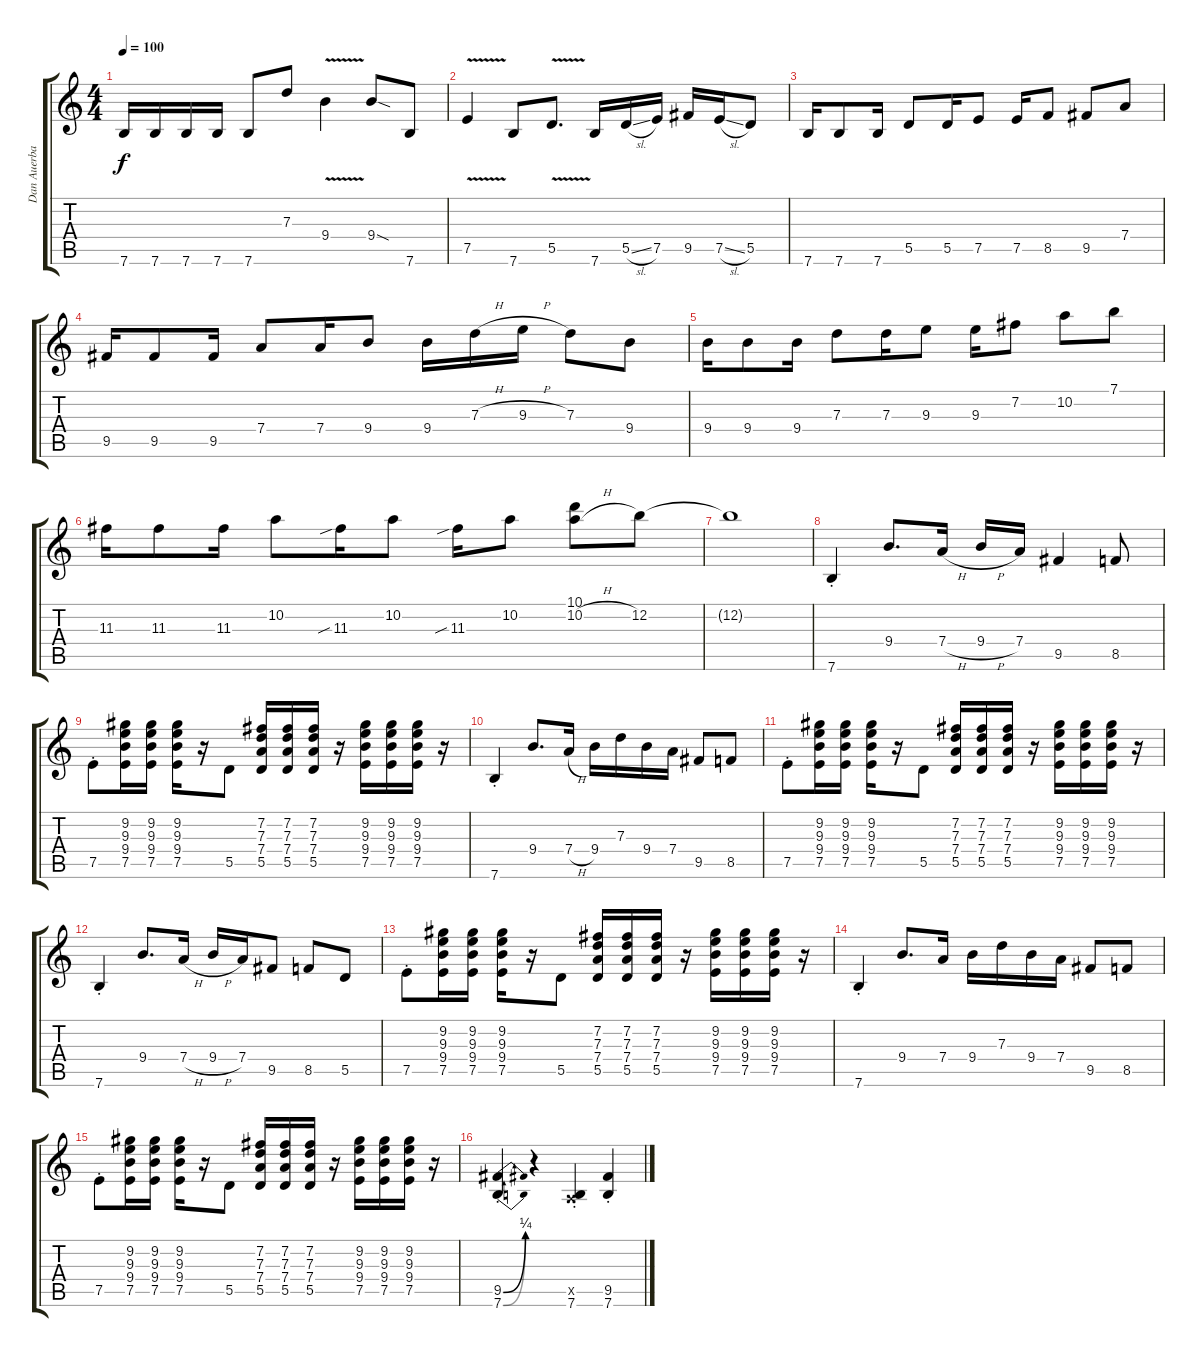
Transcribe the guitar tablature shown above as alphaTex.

\track ("Dan Auerbach" "Dan Auerba") {instrument distortionguitar}
\staff {score tabs}
\tuning (E4 B3 G3 D3 A2 E2) {hide}
\ts (4 4)
\tempo 100
\clef g2
\ks c
7.6.16{dy f} 7.6.16 7.6.16 7.6.16 7.6.8 7.3.8 9.4{v}.4 9.4{sod}.8 7.6.8 |
7.5{v}.4 7.6.8 5.5{v}.8{d} 7.6.16 5.5{sl}.16 7.5.16 9.5.16 7.5{sl}.16 5.5.8 |
7.6.16 7.6.8 7.6.16 5.5.8 5.5.16 7.5.8 7.5.16 8.5.8 9.5.8 7.4.8 |
9.5.16 9.5.8 9.5.16 7.4.8 7.4.16 9.4.8 9.4.16 7.3{h}.16 9.3{h}.16 7.3.8 9.4.8 |
9.4.16 9.4.8 9.4.16 7.3.8 7.3.16 9.3.8 9.3.16 7.2.8 10.2.8 7.1.8 |
11.3.16 11.3.8 11.3.16 10.2.8 11.3{sib}.16 10.2.8 11.3{sib}.16 10.2.8 (10.1 10.2{h}).8 12.2.8 |
12.2{t}.1 |
7.6{st}.4 9.4.8{d} 7.4{h}.16 9.4{h}.16 7.4.16 9.5.4 8.5.8 |
7.5{st}.8 (9.2 9.3 9.4 7.5).16 (9.2 9.3 9.4 7.5).16 (9.2 9.3 9.4 7.5).16 r.16 5.5.8 (7.2 7.3 7.4 5.5).16 (7.2 7.3 7.4 5.5).16 (7.2 7.3 7.4 5.5).16 r.16 (9.2 9.3 9.4 7.5).16 (9.2 9.3 9.4 7.5).16 (9.2 9.3 9.4 7.5).16 r.16 |
7.6{st}.4 9.4.8{d} 7.4{h}.16 9.4.16 7.3.16 9.4.16 7.4.16 9.5.8 8.5.8 |
7.5{st}.8 (9.2 9.3 9.4 7.5).16 (9.2 9.3 9.4 7.5).16 (9.2 9.3 9.4 7.5).16 r.16 5.5.8 (7.2 7.3 7.4 5.5).16 (7.2 7.3 7.4 5.5).16 (7.2 7.3 7.4 5.5).16 r.16 (9.2 9.3 9.4 7.5).16 (9.2 9.3 9.4 7.5).16 (9.2 9.3 9.4 7.5).16 r.16 |
7.6{st}.4 9.4.8{d} 7.4{h}.16 9.4{h}.16 7.4.16 9.5.8 8.5.8 5.5.8 |
7.5{st}.8 (9.2 9.3 9.4 7.5).16 (9.2 9.3 9.4 7.5).16 (9.2 9.3 9.4 7.5).16 r.16 5.5.8 (7.2 7.3 7.4 5.5).16 (7.2 7.3 7.4 5.5).16 (7.2 7.3 7.4 5.5).16 r.16 (9.2 9.3 9.4 7.5).16 (9.2 9.3 9.4 7.5).16 (9.2 9.3 9.4 7.5).16 r.16 |
7.6{st}.4 9.4.8{d} 7.4.16 9.4.16 7.3.16 9.4.16 7.4.16 9.5.8 8.5.8 |
7.5{st}.8 (9.2 9.3 9.4 7.5).16 (9.2 9.3 9.4 7.5).16 (9.2 9.3 9.4 7.5).16 r.16 5.5.8 (7.2 7.3 7.4 5.5).16 (7.2 7.3 7.4 5.5).16 (7.2 7.3 7.4 5.5).16 r.16 (9.2 9.3 9.4 7.5).16 (9.2 9.3 9.4 7.5).16 (9.2 9.3 9.4 7.5).16 r.16 |
(9.5{be (bend 0 0 60 1)} 7.6{be (bend 0 0 60 1) st}).4 r.4 (0.5{x} 7.6{st}).4 (9.5 7.6{st}).4
